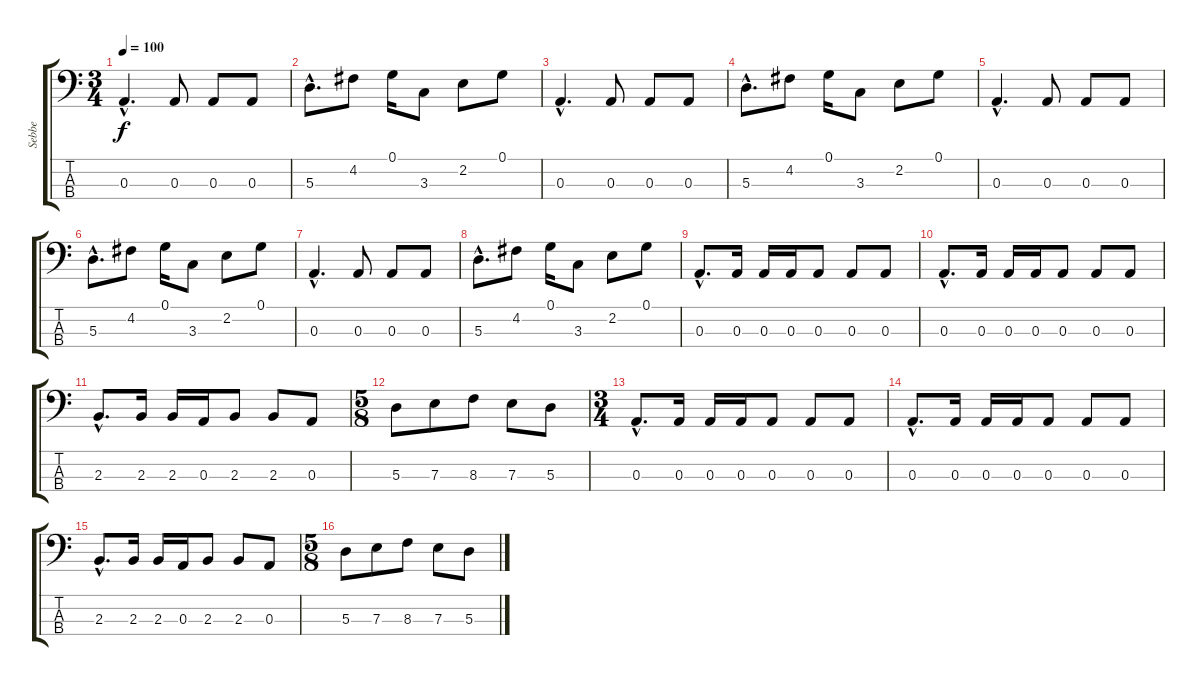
\track ("Sebbe" "Sebbe") {instrument electricbassfinger}
\staff {score tabs}
\tuning (G2 D2 A1 D1) {hide}
\ts (3 4)
\tempo 100
\clef f4
\ks c
0.3{hac}.4{d dy f} 0.3.8 0.3.8 0.3.8 |
5.3{hac}.8{d} 4.2.8 0.1.16 3.3.8 2.2.8 0.1.8 |
0.3{hac}.4{d} 0.3.8 0.3.8 0.3.8 |
5.3{hac}.8{d} 4.2.8 0.1.16 3.3.8 2.2.8 0.1.8 |
0.3{hac}.4{d} 0.3.8 0.3.8 0.3.8 |
5.3{hac}.8{d} 4.2.8 0.1.16 3.3.8 2.2.8 0.1.8 |
0.3{hac}.4{d} 0.3.8 0.3.8 0.3.8 |
5.3{hac}.8{d} 4.2.8 0.1.16 3.3.8 2.2.8 0.1.8 |
0.3{hac}.8{d} 0.3.16 0.3.16 0.3.16 0.3.8 0.3.8 0.3.8 |
0.3{hac}.8{d} 0.3.16 0.3.16 0.3.16 0.3.8 0.3.8 0.3.8 |
2.3{hac}.8{d} 2.3.16 2.3.16 0.3.16 2.3.8 2.3.8 0.3.8 |
\ts (5 8)
5.3.8 7.3.8 8.3.8 7.3.8 5.3.8 |
\ts (3 4)
0.3{hac}.8{d} 0.3.16 0.3.16 0.3.16 0.3.8 0.3.8 0.3.8 |
0.3{hac}.8{d} 0.3.16 0.3.16 0.3.16 0.3.8 0.3.8 0.3.8 |
2.3{hac}.8{d} 2.3.16 2.3.16 0.3.16 2.3.8 2.3.8 0.3.8 |
\ts (5 8)
5.3.8 7.3.8 8.3.8 7.3.8 5.3.8
